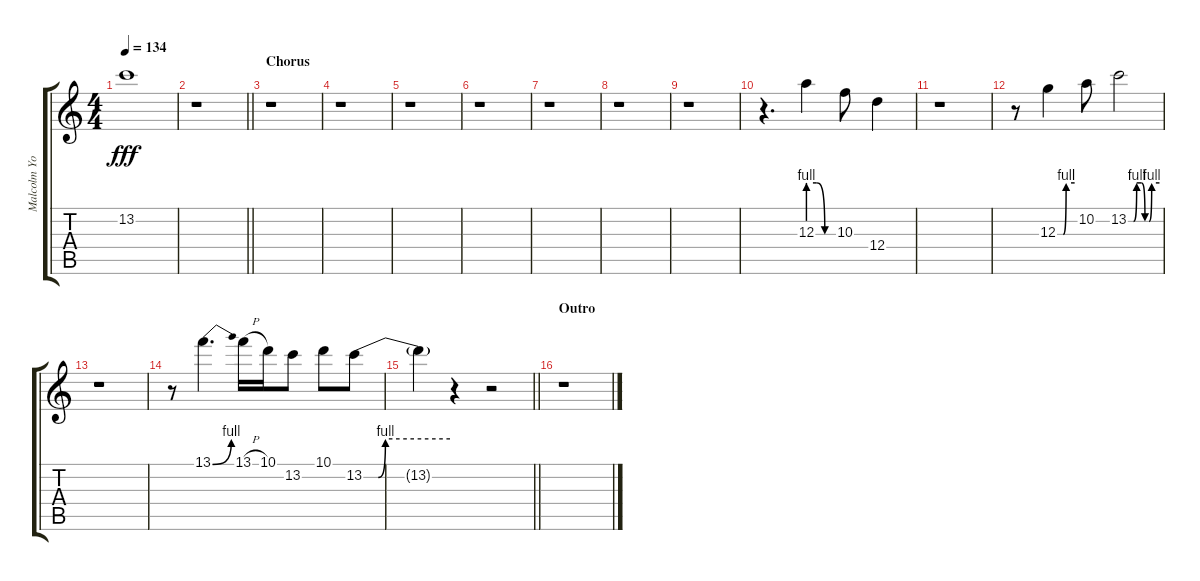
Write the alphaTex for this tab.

\track ("Malcolm Young" "Malcolm Yo") {instrument overdrivenguitar}
\staff {score tabs}
\tuning (E4 B3 G3 D3 A2 E2) {hide}
\ts (4 4)
\tempo 134
\clef g2
\ks c
13.2{t}.1{dy fff} |
\barLineRight lightlight
r.1 |
\section ("" "Chorus")
r.1 |
r.1 |
r.1 |
r.1 |
r.1 |
r.1 |
r.1 |
r.4{d} 12.3{be (custom 0 4 20 4 40 0 60 0)}.4 10.3.8 12.4.4 |
r.1 |
r.8 12.3{be (custom 0 0 20 0 30 4 60 4)}.4 10.2.8 13.2{be (custom 0 0 10 0 16 4 25 4 32 0 40 0 45 4 60 4)}.2 |
r.1 |
r.8 13.1{be (bend 0 0 60 4)}.4{d} 13.1{h}.16 10.1.16 13.2.8 10.1.8 13.2{be (custom 0 0 10 0 15 4 60 4)}.8 |
\barLineRight lightlight
13.2{t}.4 r.4 r.2 |
\section ("" "Outro")
r.1
